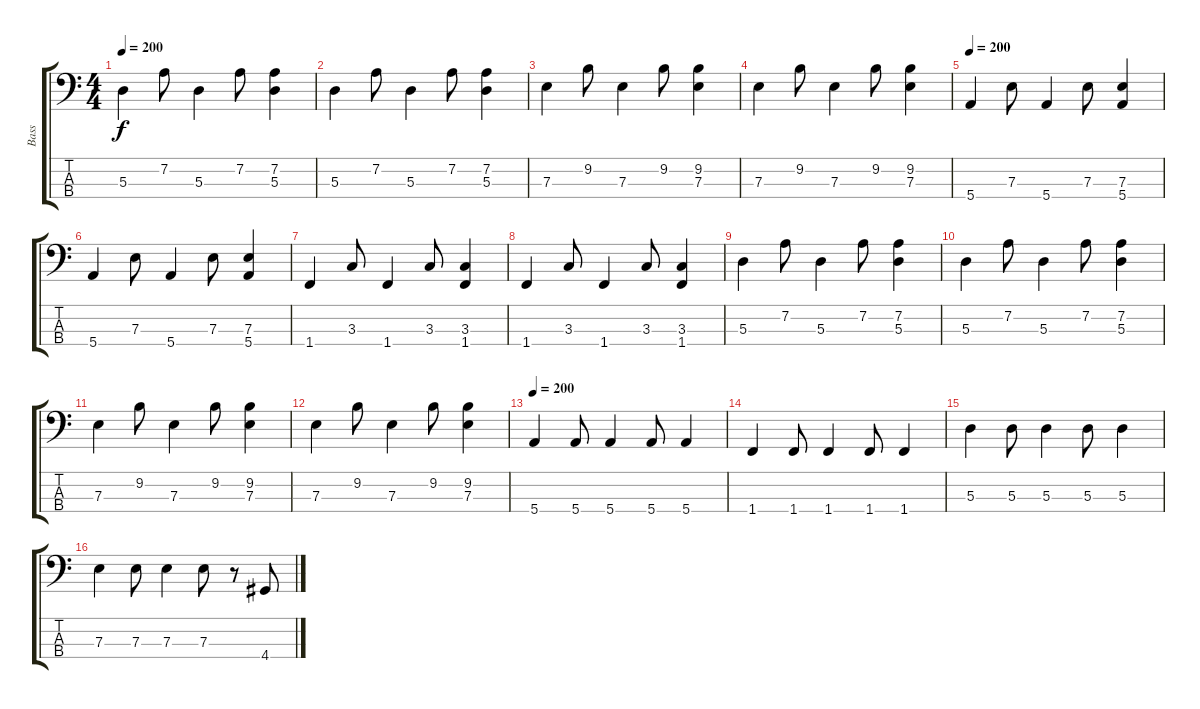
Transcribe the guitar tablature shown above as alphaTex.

\track ("Bass" "Bass") {instrument electricbassfinger}
\staff {score tabs}
\tuning (G2 D2 A1 E1) {hide}
\ts (4 4)
\tempo 200
\clef f4
\ks c
5.3.4{dy f} 7.2.8 5.3.4 7.2.8 (7.2 5.3).4 |
5.3.4 7.2.8 5.3.4 7.2.8 (7.2 5.3).4 |
7.3.4 9.2.8 7.3.4 9.2.8 (9.2 7.3).4 |
7.3.4 9.2.8 7.3.4 9.2.8 (9.2 7.3).4 |
\tempo 200
5.4.4 7.3.8 5.4.4 7.3.8 (7.3 5.4).4 |
5.4.4 7.3.8 5.4.4 7.3.8 (7.3 5.4).4 |
1.4.4 3.3.8 1.4.4 3.3.8 (3.3 1.4).4 |
1.4.4 3.3.8 1.4.4 3.3.8 (3.3 1.4).4 |
5.3.4 7.2.8 5.3.4 7.2.8 (7.2 5.3).4 |
5.3.4 7.2.8 5.3.4 7.2.8 (7.2 5.3).4 |
7.3.4 9.2.8 7.3.4 9.2.8 (9.2 7.3).4 |
7.3.4 9.2.8 7.3.4 9.2.8 (9.2 7.3).4 |
\tempo 200
5.4.4 5.4.8 5.4.4 5.4.8 5.4.4 |
1.4.4 1.4.8 1.4.4 1.4.8 1.4.4 |
5.3.4 5.3.8 5.3.4 5.3.8 5.3.4 |
7.3.4 7.3.8 7.3.4 7.3.8 r.8 4.4.8
